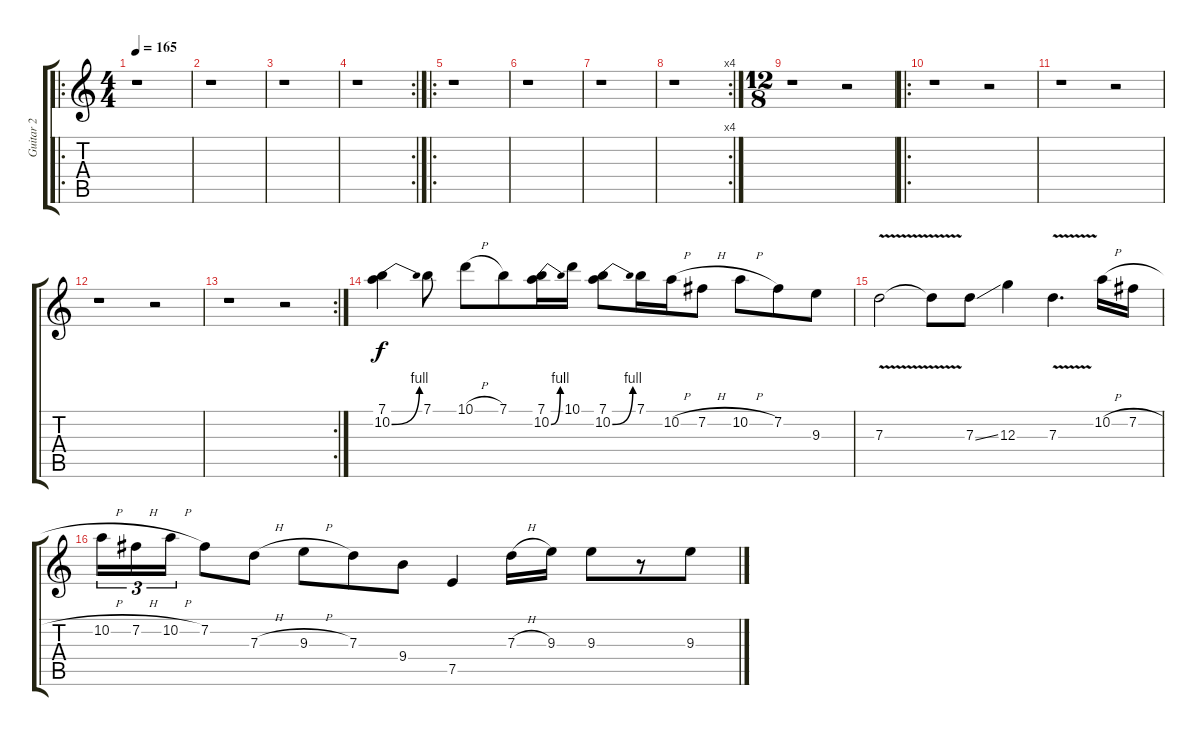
\track ("Guitar 2" "Guitar 2") {instrument distortionguitar}
\staff {score tabs}
\tuning (E4 B3 G3 D3 A2 E2) {hide}
\ro
\ts (4 4)
\tempo 165
\clef g2
\ks c
r.1{dy f} |
r.1 |
r.1 |
\rc 2
r.1 |
\ro
r.1 |
r.1 |
r.1 |
\rc 4
r.1 |
\ts (12 8)
r.1 r.2 |
\ro
r.1 r.2 |
r.1 r.2 |
r.1 r.2 |
\rc 2
r.1 r.2 |
(7.1 10.2{be (bend 0 0 60 4)}).4 7.1.8 10.1{h}.8 7.1.8 (7.1 10.2{be (bend 0 0 60 4)}).16 10.1.16 (7.1 10.2{be (bend 0 0 60 4)}).8 7.1.16 10.2{h}.16 7.2{h}.8 10.2{h}.8 7.2.8 9.3.8 |
7.3{v}.2 7.3{t}.8 7.3{ss}.8 12.3.4 7.3{v}.4{d} 10.2{h}.16 7.2{h}.16 |
10.2{h}.16{tu (3 2)} 7.2{h}.16{tu (3 2)} 10.2{h}.16{tu (3 2)} 7.2.8 7.3{h}.8 9.3{h}.8 7.3.8 9.4.8 7.5.4 7.3{h}.16 9.3.16 9.3.8 r.8 9.3.8
